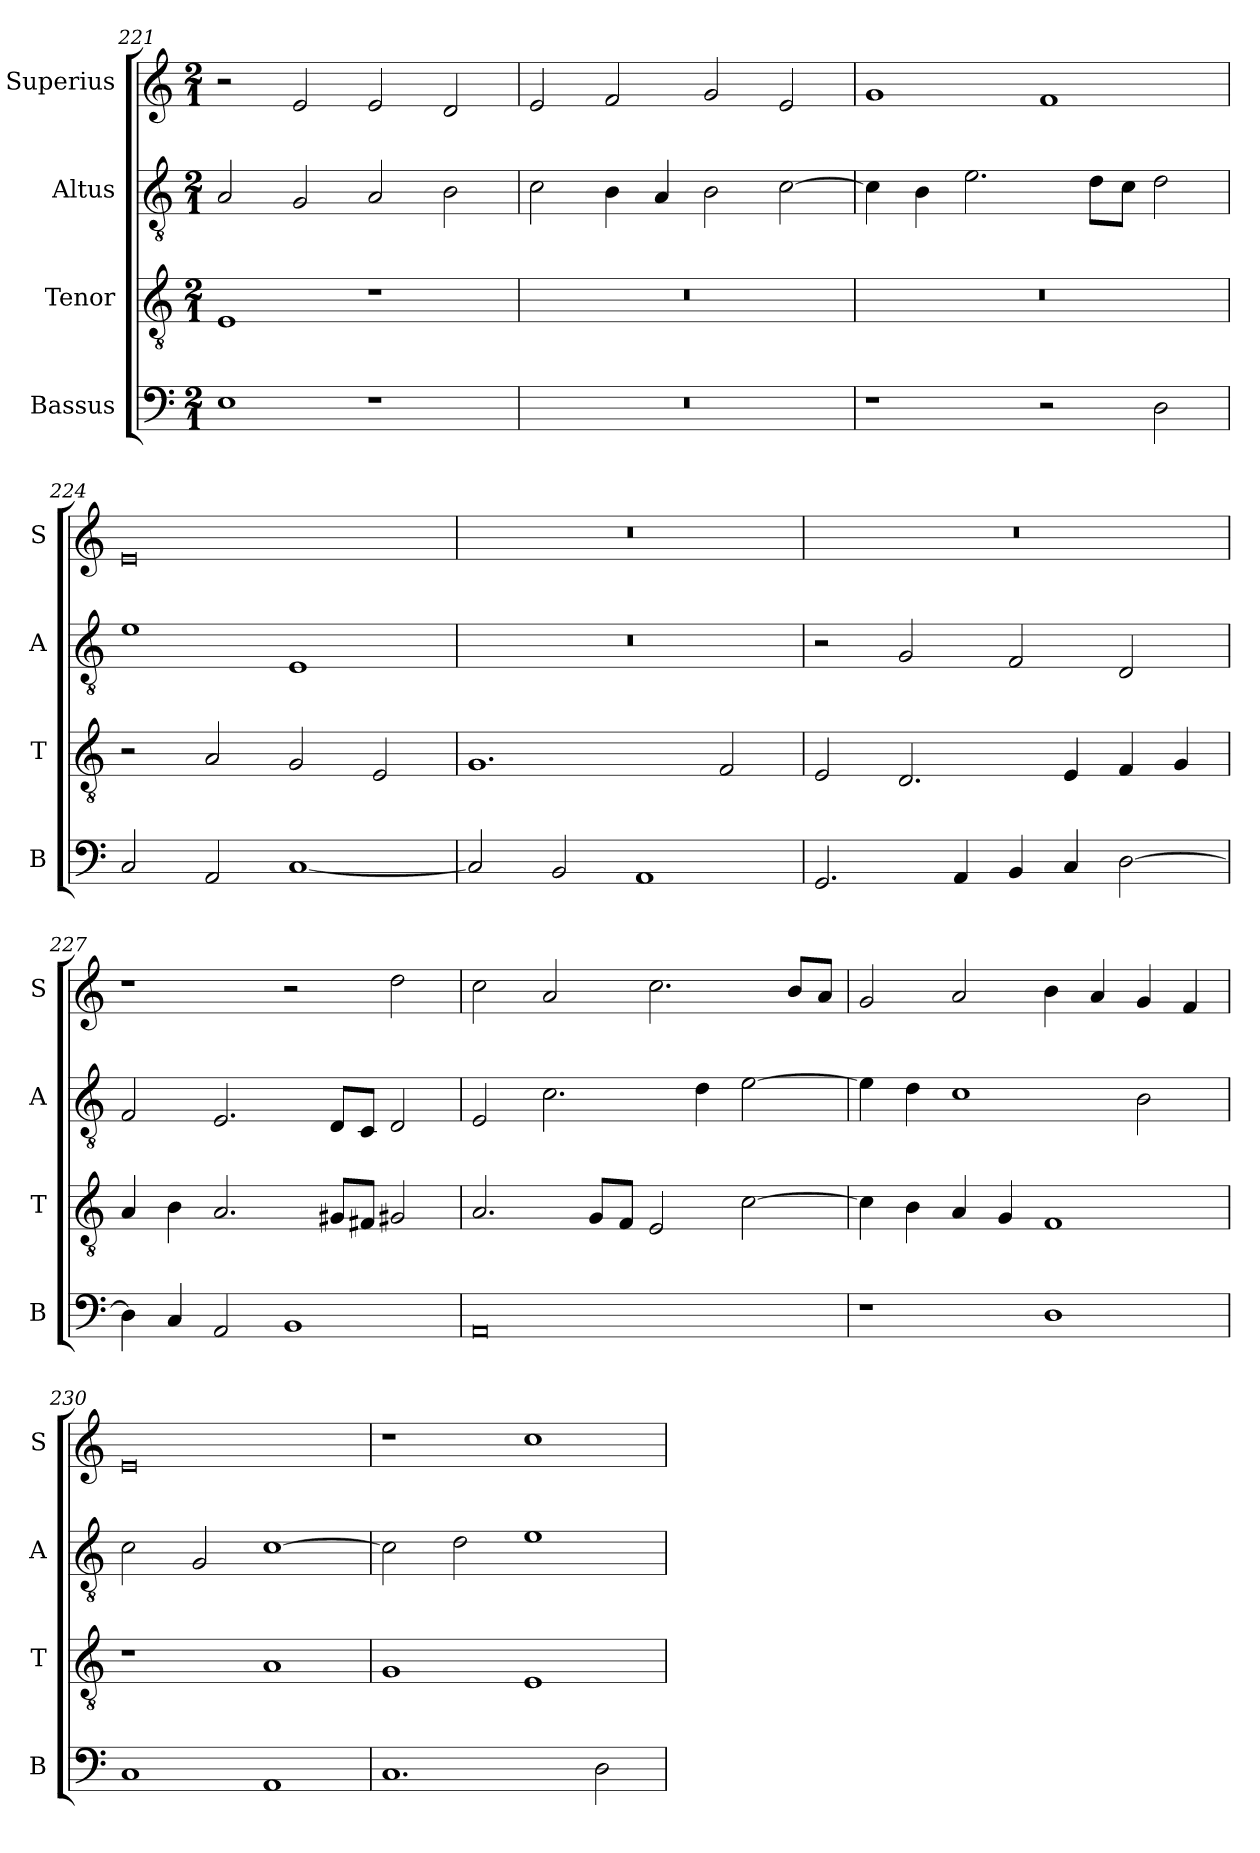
**kern	**kern	**kern	**kern
*part4	*part3	*part2	*part1
*staff4	*staff3	*staff2	*staff1
*I"Bassus	*I"Tenor	*I"Altus	*I"Superius
*I'B	*I'T	*I'A	*I'S
*clefF4	*clefGv2	*clefGv2	*clefG2
*k[]	*k[]	*k[]	*k[]
*C:	*C:	*C:	*C:
*M2/1	*M2/1	*M2/1	*M2/1
=221	=221	=221	=221
1E	1E	2A	2r
.	.	2G	2e
1r	1r	2A	2e
.	.	2B	2d
=222	=222	=222	=222
0r	0r	2c	2e
.	.	4B	2f
.	.	4A	.
.	.	2B	2g
.	.	[2c	2e
=223	=223	=223	=223
1r	0r	4c]	1g
.	.	4B	.
.	.	2.e	.
2r	.	.	1f
.	.	8dL	.
.	.	8cJ	.
2D	.	2d	.
=224	=224	=224	=224
2C	2r	1e	0e
2AA	2A	.	.
[1C	2G	1E	.
.	2E	.	.
=225	=225	=225	=225
2C]	1.G	0r	0r
2BB	.	.	.
1AA	.	.	.
.	2F	.	.
=226	=226	=226	=226
2.GG	2E	2r	0r
.	2.D	2G	.
4AA	.	.	.
4BB	.	2F	.
4C	4E	.	.
[2D	4F	2D	.
.	4G	.	.
=227	=227	=227	=227
4D]	4A	2F	1r
4C	4B	.	.
2AA	2.A	2.E	.
1BB	.	.	2r
.	8G#XL	8DL	.
.	8F#XJ	8CJ	.
.	2G#X	2D	2dd
=228	=228	=228	=228
0AA	2.A	2E	2cc
.	.	2.c	2a
.	8GL	.	.
.	8FJ	.	.
.	2E	.	2.cc
.	.	4d	.
.	[2c	[2e	.
.	.	.	8bL
.	.	.	8aJ
=229	=229	=229	=229
1r	4c]	4e]	2g
.	4B	4d	.
.	4A	1c	2a
.	4G	.	.
1D	1F	.	4b
.	.	.	4a
.	.	2B	4g
.	.	.	4f
=230	=230	=230	=230
1C	1r	2c	0e
.	.	2G	.
1AA	1A	[1c	.
=231	=231	=231	=231
1.C	1G	2c]	1r
.	.	2d	.
.	1E	1e	1cc
2D	.	.	.
=	=	=	=
*-	*-	*-	*-
